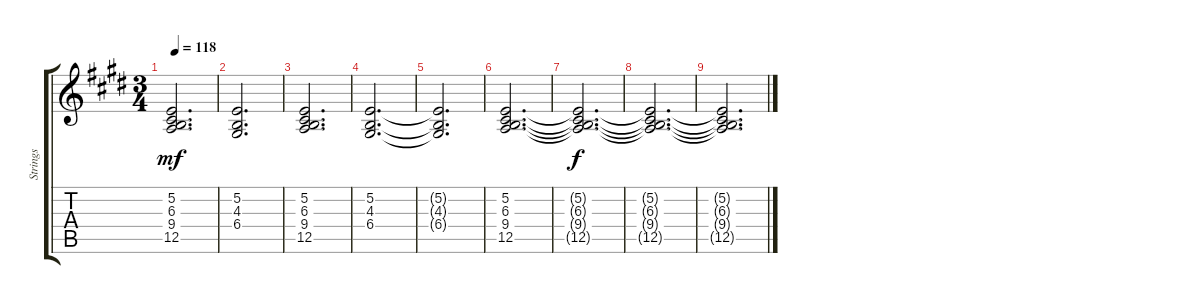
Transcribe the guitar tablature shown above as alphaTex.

\track ("Strings" "Strings") {instrument voiceoohs}
\staff {score tabs}
\tuning (E4 B3 G3 D3 A2 E2) {hide}
\ts (3 4)
\tempo 118
\clef g2
\ks e
(5.2 6.3 9.4 12.5).2{d dy mf} |
(5.2 4.3 6.4).2{d} |
(5.2 6.3 9.4 12.5).2{d} |
(5.2 4.3 6.4).2{d} |
(5.2{t} 4.3{t} 6.4{t}).2{d} |
(5.2 6.3 9.4 12.5).2{d} |
(5.2{t} 6.3{t} 9.4{t} 12.5{t}).2{d dy f} |
(5.2{t} 6.3{t} 9.4{t} 12.5{t}).2{d} |
(5.2{t} 6.3{t} 9.4{t} 12.5{t}).2{d}
